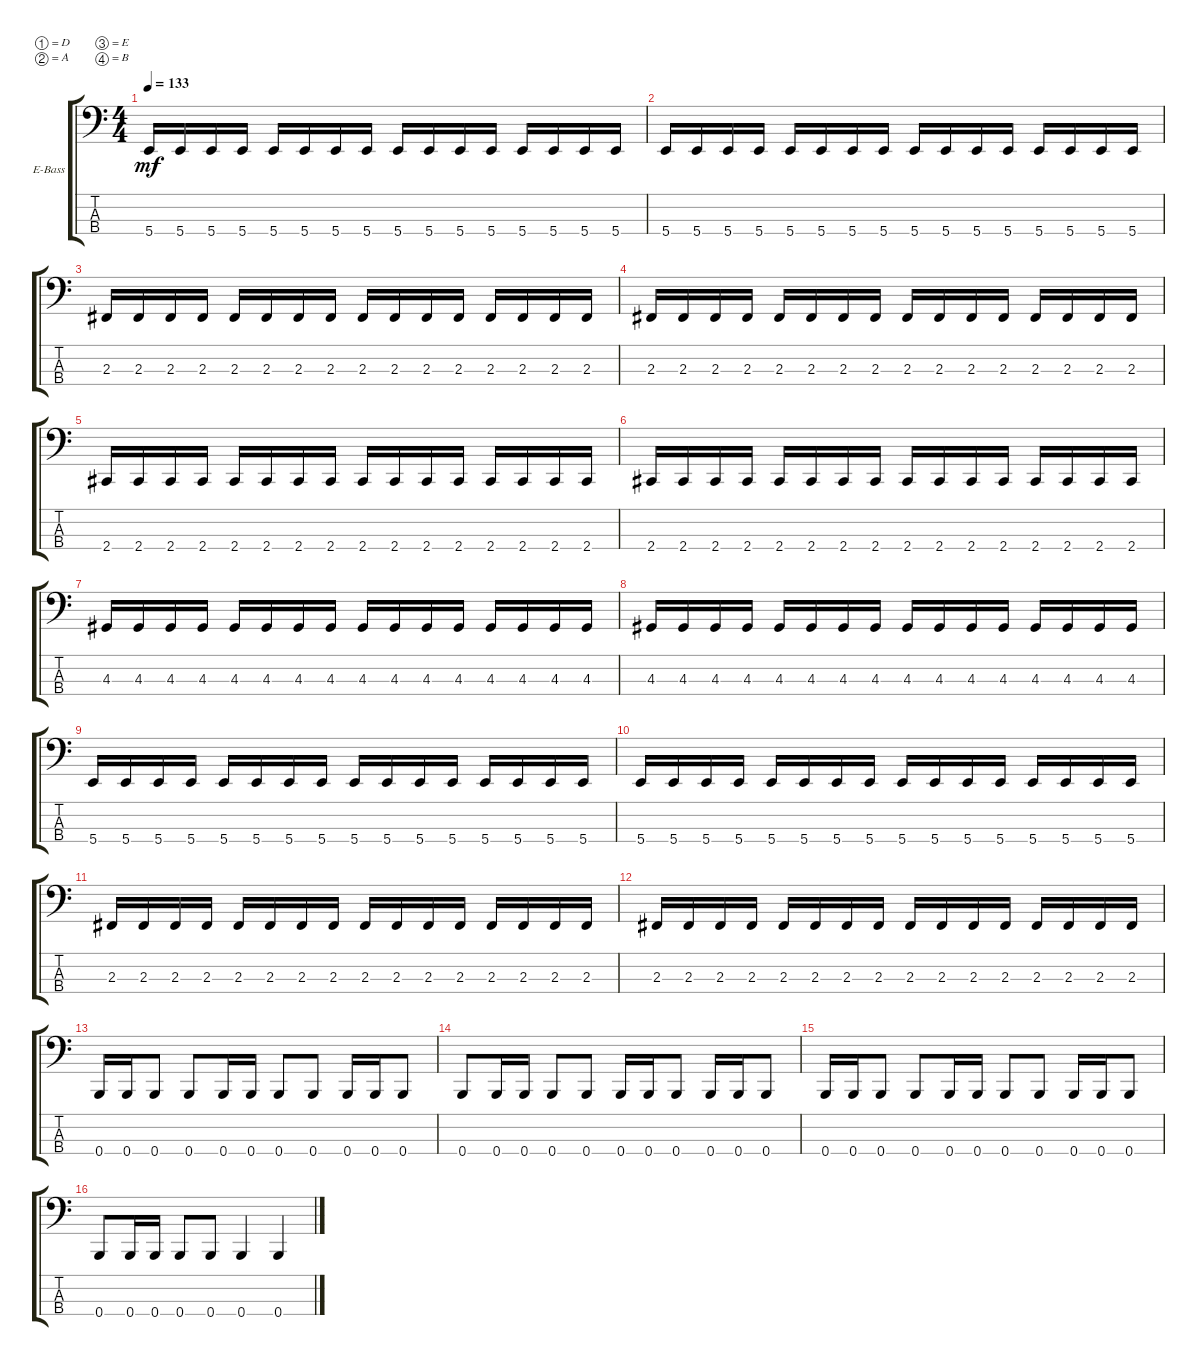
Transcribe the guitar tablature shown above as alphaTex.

\bracketExtendMode groupsimilarinstruments
\firstSystemTrackNameOrientation horizontal
\otherSystemsTrackNameOrientation horizontal
\track ("Gustaf Jorde" "E-Bass") {instrument electricbassfinger}
\staff {score tabs}
\tuning (D2 A1 E1 B0)
\ts (4 4)
\tempo 133
\clef f4
\ks c
5.4.16{dy mf} 5.4.16 5.4.16 5.4.16 5.4.16 5.4.16 5.4.16 5.4.16 5.4.16 5.4.16 5.4.16 5.4.16 5.4.16 5.4.16 5.4.16 5.4.16 |
5.4.16 5.4.16 5.4.16 5.4.16 5.4.16 5.4.16 5.4.16 5.4.16 5.4.16 5.4.16 5.4.16 5.4.16 5.4.16 5.4.16 5.4.16 5.4.16 |
2.3.16 2.3.16 2.3.16 2.3.16 2.3.16 2.3.16 2.3.16 2.3.16 2.3.16 2.3.16 2.3.16 2.3.16 2.3.16 2.3.16 2.3.16 2.3.16 |
2.3.16 2.3.16 2.3.16 2.3.16 2.3.16 2.3.16 2.3.16 2.3.16 2.3.16 2.3.16 2.3.16 2.3.16 2.3.16 2.3.16 2.3.16 2.3.16 |
2.4.16 2.4.16 2.4.16 2.4.16 2.4.16 2.4.16 2.4.16 2.4.16 2.4.16 2.4.16 2.4.16 2.4.16 2.4.16 2.4.16 2.4.16 2.4.16 |
2.4.16 2.4.16 2.4.16 2.4.16 2.4.16 2.4.16 2.4.16 2.4.16 2.4.16 2.4.16 2.4.16 2.4.16 2.4.16 2.4.16 2.4.16 2.4.16 |
4.3.16 4.3.16 4.3.16 4.3.16 4.3.16 4.3.16 4.3.16 4.3.16 4.3.16 4.3.16 4.3.16 4.3.16 4.3.16 4.3.16 4.3.16 4.3.16 |
4.3.16 4.3.16 4.3.16 4.3.16 4.3.16 4.3.16 4.3.16 4.3.16 4.3.16 4.3.16 4.3.16 4.3.16 4.3.16 4.3.16 4.3.16 4.3.16 |
5.4.16 5.4.16 5.4.16 5.4.16 5.4.16 5.4.16 5.4.16 5.4.16 5.4.16 5.4.16 5.4.16 5.4.16 5.4.16 5.4.16 5.4.16 5.4.16 |
5.4.16 5.4.16 5.4.16 5.4.16 5.4.16 5.4.16 5.4.16 5.4.16 5.4.16 5.4.16 5.4.16 5.4.16 5.4.16 5.4.16 5.4.16 5.4.16 |
2.3.16 2.3.16 2.3.16 2.3.16 2.3.16 2.3.16 2.3.16 2.3.16 2.3.16 2.3.16 2.3.16 2.3.16 2.3.16 2.3.16 2.3.16 2.3.16 |
2.3.16 2.3.16 2.3.16 2.3.16 2.3.16 2.3.16 2.3.16 2.3.16 2.3.16 2.3.16 2.3.16 2.3.16 2.3.16 2.3.16 2.3.16 2.3.16 |
0.4.16 0.4.16 0.4.8 0.4.8 0.4.16 0.4.16 0.4.8 0.4.8 0.4.16 0.4.16 0.4.8 |
0.4.8 0.4.16 0.4.16 0.4.8 0.4.8 0.4.16 0.4.16 0.4.8 0.4.16 0.4.16 0.4.8 |
0.4.16 0.4.16 0.4.8 0.4.8 0.4.16 0.4.16 0.4.8 0.4.8 0.4.16 0.4.16 0.4.8 |
0.4.8 0.4.16 0.4.16 0.4.8 0.4.8 0.4.4 0.4.4
